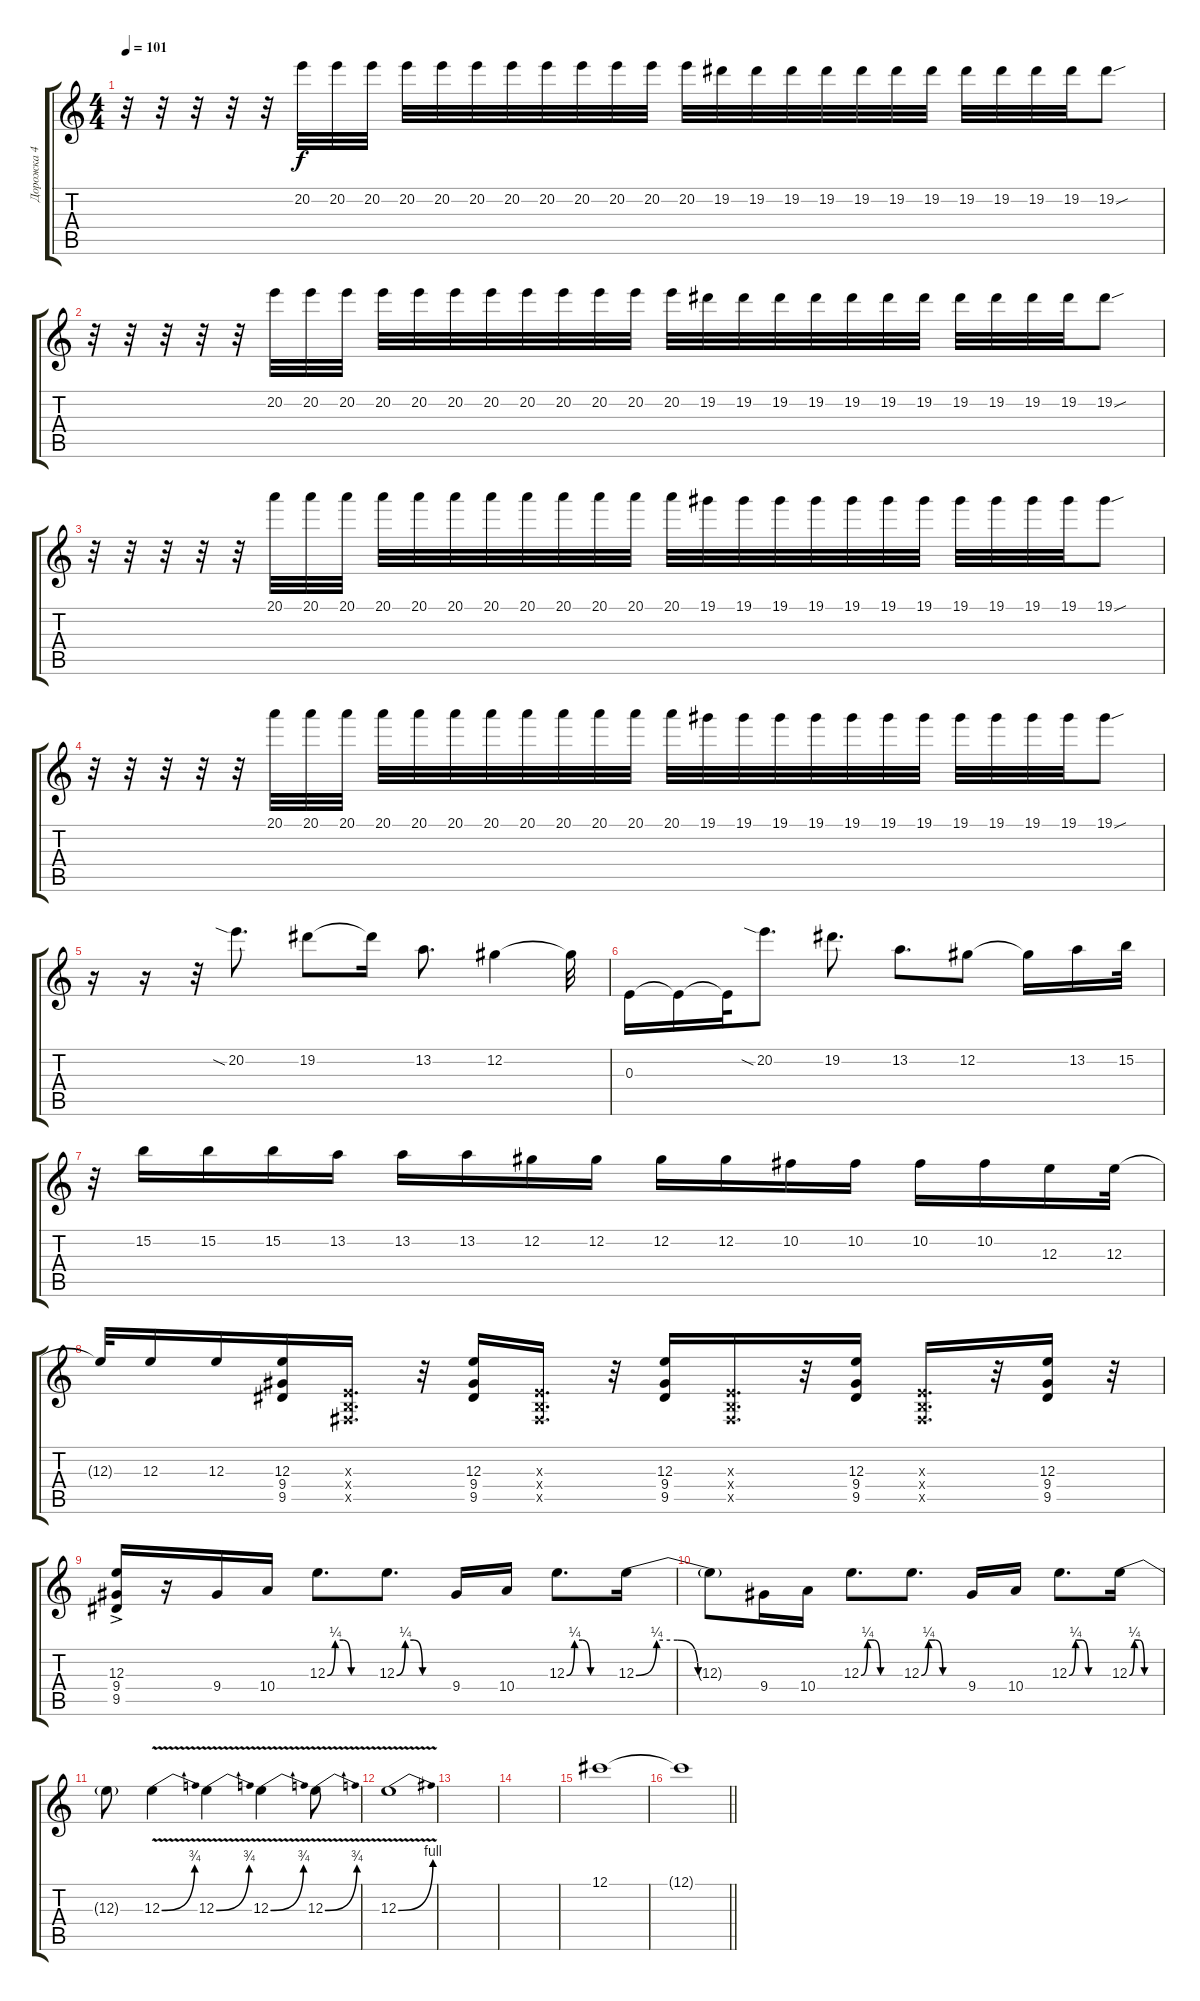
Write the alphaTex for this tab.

\track ("Дорожка 4" "Дорожка 4") {instrument distortionguitar}
\staff {score tabs}
\tuning (Db4 Ab3 E3 B2 Gb2 B1) {hide}
\ts (4 4)
\tempo 101
\clef g2
\ks c
r.32{dy f} r.32 r.32 r.32 r.32 20.2.32 20.2.32 20.2.32 20.2.32 20.2.32 20.2.32 20.2.32 20.2.32 20.2.32 20.2.32 20.2.32 20.2.32 19.2.32 19.2.32 19.2.32 19.2.32 19.2.32 19.2.32 19.2.32 19.2.32 19.2.32 19.2.32 19.2.32 19.2{sou}.8 |
r.32 r.32 r.32 r.32 r.32 20.2.32 20.2.32 20.2.32 20.2.32 20.2.32 20.2.32 20.2.32 20.2.32 20.2.32 20.2.32 20.2.32 20.2.32 19.2.32 19.2.32 19.2.32 19.2.32 19.2.32 19.2.32 19.2.32 19.2.32 19.2.32 19.2.32 19.2.32 19.2{sou}.8 |
r.32 r.32 r.32 r.32 r.32 20.1.32 20.1.32 20.1.32 20.1.32 20.1.32 20.1.32 20.1.32 20.1.32 20.1.32 20.1.32 20.1.32 20.1.32 19.1.32 19.1.32 19.1.32 19.1.32 19.1.32 19.1.32 19.1.32 19.1.32 19.1.32 19.1.32 19.1.32 19.1{sou}.8 |
r.32 r.32 r.32 r.32 r.32 20.1.32 20.1.32 20.1.32 20.1.32 20.1.32 20.1.32 20.1.32 20.1.32 20.1.32 20.1.32 20.1.32 20.1.32 19.1.32 19.1.32 19.1.32 19.1.32 19.1.32 19.1.32 19.1.32 19.1.32 19.1.32 19.1.32 19.1.32 19.1{sou}.8 |
r.16{volume 7} r.16 r.32 20.2{sia}.8{d} 19.2.8 19.2{t}.16 13.2.8{d} 12.2.4 12.2{t}.32 |
0.3.16 0.3{t}.16 0.3{t}.32 20.2{sia}.8{d} 19.2.8{d} 13.2.8{d} 12.2.8 12.2{t}.16 13.2.16 15.2.32 |
r.32 15.2.16 15.2.16 15.2.16 13.2.16 13.2.16 13.2.16 12.2.16 12.2.16 12.2.16 12.2.16 10.2.16 10.2.16 10.2.16 10.2.16 12.3.16 12.3.32 |
12.3{t}.32 12.3.16 12.3.16 (12.3 9.4 9.5).16 (0.3{x} 0.4{x} 0.5{x}).16{d} r.32 (12.3 9.4 9.5).16 (0.3{x} 0.4{x} 0.5{x}).16{d} r.32 (12.3 9.4 9.5).16 (0.3{x} 0.4{x} 0.5{x}).16{d} r.32 (12.3 9.4 9.5).16 (0.3{x} 0.4{x} 0.5{x}).16{d} r.32 (12.3 9.4 9.5).16 r.32 |
(12.3{ac} 9.4 9.5).16 r.16 9.4.16 10.4.16 12.3{be (custom 0 0 10 1 20 1 30 0 60 0)}.8{d} 12.3{be (custom 0 0 10 1 20 1 30 0 60 0)}.8{d} 9.4.16 10.4.16 12.3{be (custom 0 0 10 1 20 1 30 0 60 0)}.8{d} 12.3{be (custom 0 0 10 1 20 1 30 0 60 0)}.16 |
12.3{t}.8 9.4.16 10.4.16 12.3{be (custom 0 0 10 1 20 1 30 0 60 0)}.8{d} 12.3{be (custom 0 0 10 1 20 1 30 0 60 0)}.8{d} 9.4.16 10.4.16 12.3{be (custom 0 0 10 1 20 1 30 0 60 0)}.8{d} 12.3{be (custom 0 0 10 1 20 1 30 0 60 0)}.16 |
12.3{t}.8 12.3{be (bend 0 0 60 3) v}.4 12.3{be (bend 0 0 60 3) v}.4 12.3{be (bend 0 0 60 3) v}.4 12.3{be (bend 0 0 60 3) v}.8 |
12.3{be (bend 0 0 60 4) v}.1{volume 16 balance 14} |
|
|
12.1.1{volume 0 balance 14} |
\barLineRight lightlight
12.1{t}.1
